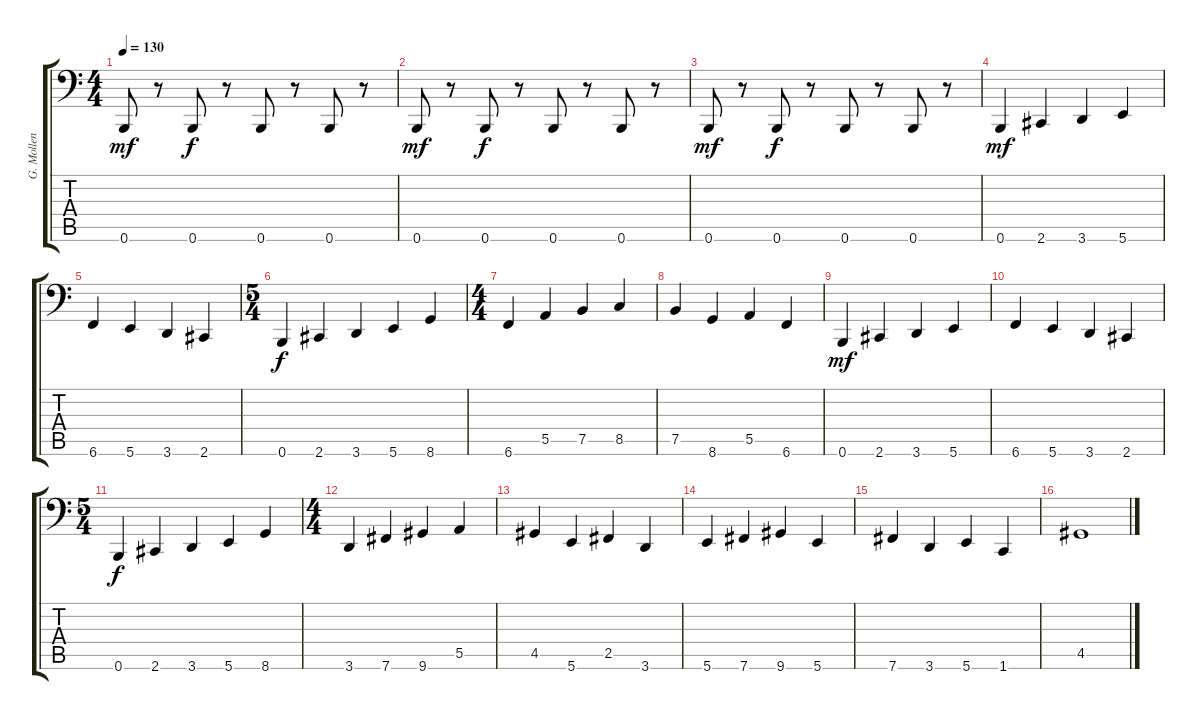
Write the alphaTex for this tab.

\track ("G. Mollen - Bass" "G. Mollen ") {instrument electricbassfinger}
\staff {score tabs}
\tuning (C3 G2 D2 A1 E1 B0) {hide}
\ts (4 4)
\tempo 130
\clef f4
\ks c
0.6.8{dy mf} r.8 0.6.8{dy f} r.8 0.6.8 r.8 0.6.8 r.8 |
0.6.8{dy mf} r.8 0.6.8{dy f} r.8 0.6.8 r.8 0.6.8 r.8 |
0.6.8{dy mf} r.8 0.6.8{dy f} r.8 0.6.8 r.8 0.6.8 r.8 |
0.6.4{dy mf} 2.6.4 3.6.4 5.6.4 |
6.6.4 5.6.4 3.6.4 2.6.4 |
\ts (5 4)
0.6.4{dy f} 2.6.4 3.6.4 5.6.4 8.6.4 |
\ts (4 4)
6.6.4 5.5.4 7.5.4 8.5.4 |
7.5.4 8.6.4 5.5.4 6.6.4 |
0.6.4{dy mf} 2.6.4 3.6.4 5.6.4 |
6.6.4 5.6.4 3.6.4 2.6.4 |
\ts (5 4)
0.6.4{dy f} 2.6.4 3.6.4 5.6.4 8.6.4 |
\ts (4 4)
3.6.4 7.6.4 9.6.4 5.5.4 |
4.5.4 5.6.4 2.5.4 3.6.4 |
5.6.4 7.6.4 9.6.4 5.6.4 |
7.6.4 3.6.4 5.6.4 1.6.4 |
4.5.1
